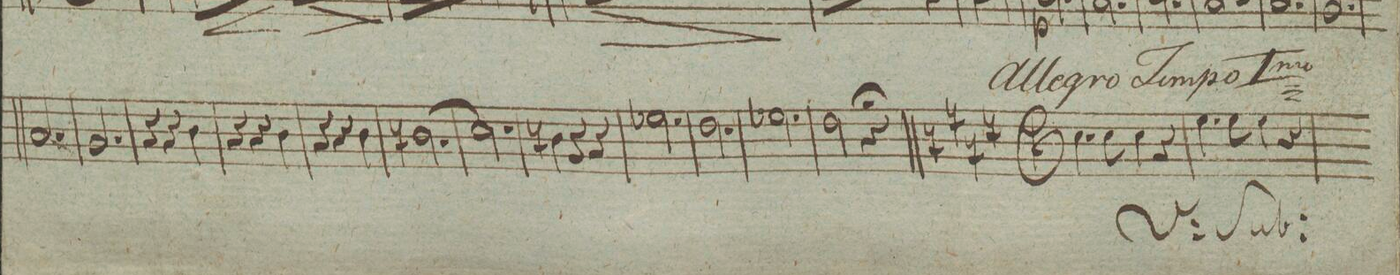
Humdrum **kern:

**kern	**dynam
*I"Oboe I	*
*clefG2	*
*k[b-e-a-d-]	*
*met(c|)	*
*M3/4	*
2.a-/	.
=100	=100
2.g/	.
=101	=101
4r	.
4r	.
4b-\	.
=102	=102
4r	.
4r	.
4b-\	.
=103	=103
4r	.
4r	.
4b-\	.
=104	=104
(2.bn\	.
=105	=105
2.cc\)	.
=106	=106
4bn\	.
4r	.
4r	.
=107	=107
2.ee-X\	.
=108	=108
2.dd-\	.
=109	=109
2.ee-X\	.
=110	=110
2dd-\	.
4r;	.
=111||	=111||
*k[]	*
*M2/2	*
*met(c|)	*
*mmet(c|)	*
4.cc\	.
8cc\	.
4cc\	.
4r	.
=112	=112
4.ee\	.
8ee\	.
4ee\	.
4r	.
=113	=113
*-	*-
